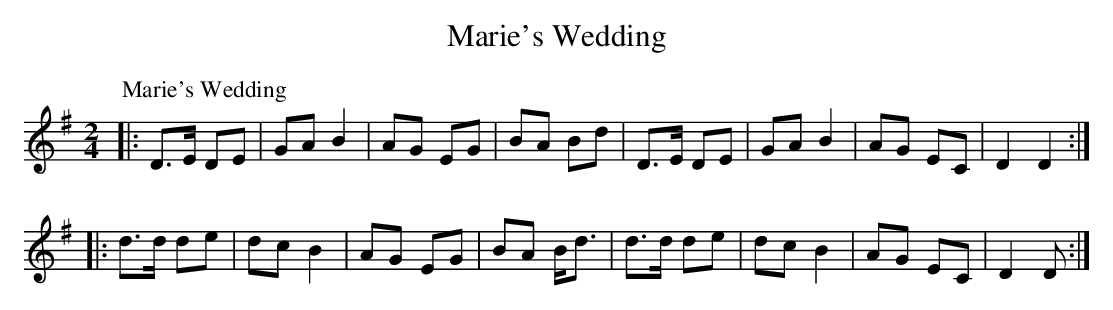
X:1
T:Marie's Wedding
M:2/4
L:1/8
K:G
P:Marie's Wedding
|:D>E DE | GA B2 | AG EG | BA Bd |D>E DE | GA B2 | AG EC | D2 D2 :|
|:d>d de | dc B2 | AG EG | BA B<d |d>d de | dc B2 | AG EC |D2 D :|
